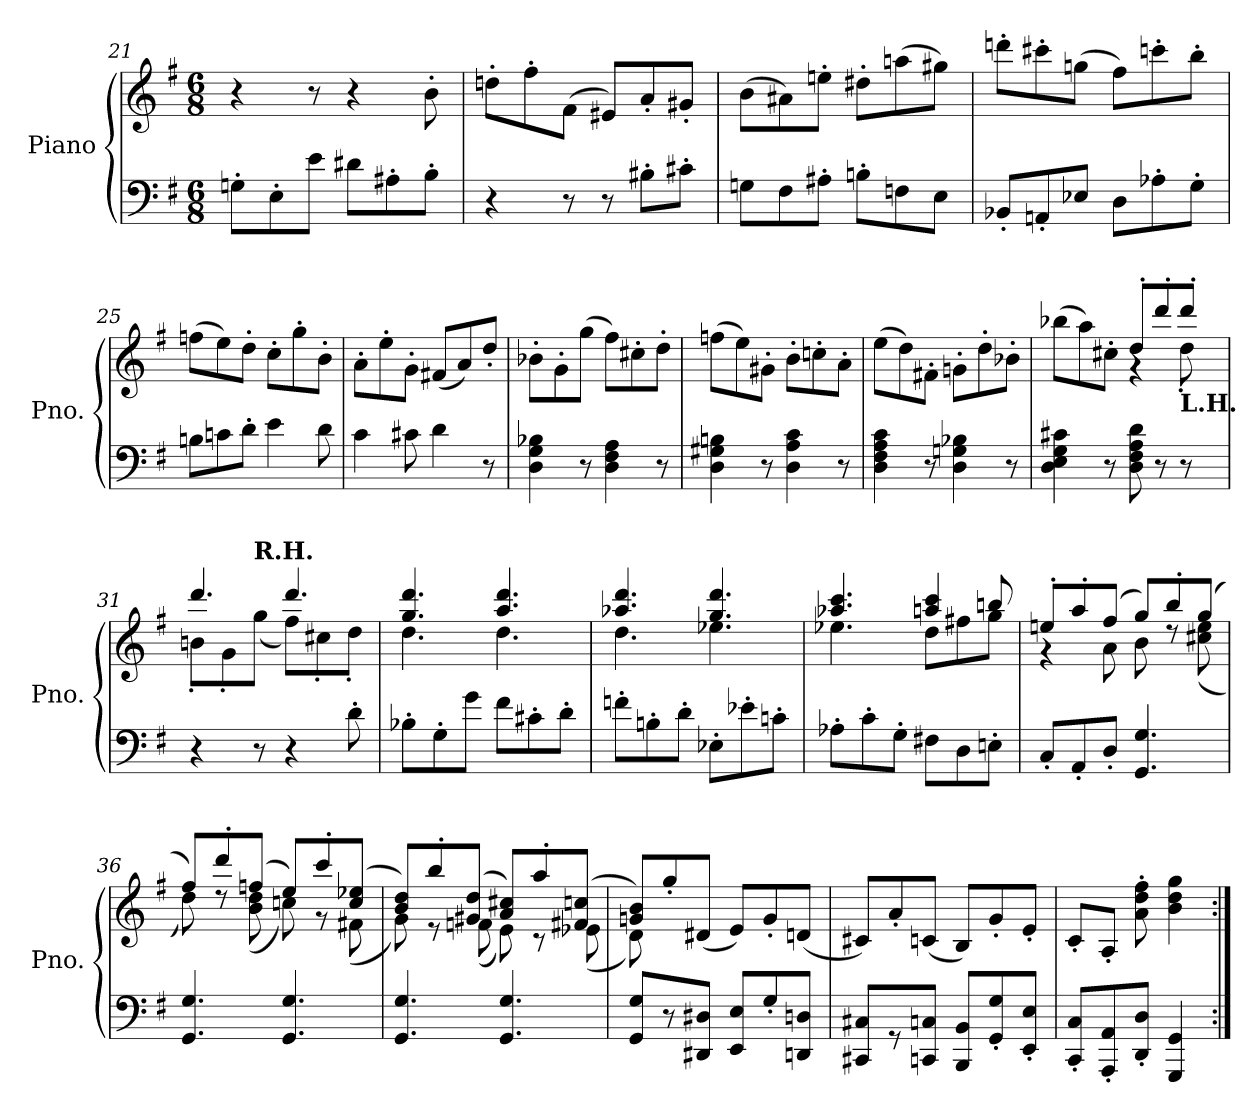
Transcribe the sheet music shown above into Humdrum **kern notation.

**kern	**kern
*part1	*part1
*staff2	*staff1
*I"Piano	*
*I'Pno.	*
*clefF4	*clefG2
*k[f#]	*k[f#]
*M6/8	*M6/8
=21	=21
8Gn'\L	4r
8E'\	.
8e\J	8r
8d#X\L	4r
8A#X'\	.
8B'\J	8b'\
=22	=22
4r	8ddn'\L
.	8ff#'\
8r	(8f#\J
8r	8e#X/L)
8B#X'\L	8a'/
8c#X'\J	8g#X'/J
!!LO:LB:g=z
=23	=23
8Gn\L	(8b\L
8F#\	8a#X\)
8A#X'\J	8een'\J
8Bn'\L	8dd#X'\L
8Fn\	(8aan\
8E\J	8gg#X\J)
=24	=24
8BB-X'/L	8dddn'\L
8AAn'/	8ccc#X'\
8E-X/J	(8ggn\J
8D\L	8ff#\L)
8A-X'\	8cccn'\
8G'\J	8bb'\J
=25	=25
8Bn\L	(8ffn\L
8cn\	8ee\)
8d'\J	8dd'\J
4e\	8cc'\L
.	8gg'\
8d\	8b'\J
=26	=26
4c\	8a'\L
.	8ee'\
8c#X\	8g'\J
4d\	(8f#X/L
.	8a/)
8r	8dd'/J
=27	=27
4D\ 4G\ 4B-X\	8b-X'\L
.	8g'\
8r	(8gg\J
4D\ 4F#\ 4A\	8ff#\L)
.	8cc#X'\
8r	8dd'\J
!!LO:LB:g=z
=28	=28
4D\ 4G#X\ 4Bn\	(8ffn\L
.	8ee\)
8r	8g#X'\J
4D\ 4A\ 4c\	8b'\L
.	8ccn'\
8r	8a'\J
=29	=29
4D\ 4F#\ 4A\ 4c\	(8ee\L
.	8dd\)
8r	8f#X'\J
4D\ 4Gn\ 4B-X\	8gn'\L
.	8dd'\
8r	8b-X'\J
=30	=30
*	*^
4D\ 4E\ 4G\ 4c#X\	(>8bb-X\L	4.ryy
.	8aa\)	.
8r	8cc#X'\J	.
8D\ 8F#\ 8A\ 8d\	8dd'/L	4rg
8r	8ddd'/	.
!	!LO:TX:b:B:t=L.H.	!
8r	8ddd'/J	8dd'\
=31	=31	=31
4r	4.ddd/	8bn'\L
.	.	8g'\
!	!	!LO:TX:a:B:t=R.H.
8r	.	(8gg\J
4r	4.ddd/	8ff#\L)
.	.	8cc#X'\
8d'\	.	8dd'\J
=32	=32	=32
8B-X'\L	4.gg/ 4.ddd/	4.dd\
8G'\	.	.
8g\J	.	.
8f#\L	4.aa/ 4.ddd/	4.dd\
8c#X'\	.	.
8d'\J	.	.
!!LO:LB:g=z	!!
=33	=33	=33
8fn'\L	4.aa-X/ 4.ddd/	4.dd\
8Bn'\	.	.
8d'\J	.	.
8E-X'\L	4.gg/ 4.ddd/	4.ee-X\
8e-X'\	.	.
8cn'\J	.	.
=34	=34	=34
8A-X'\L	4.aa-X/ 4.ccc/	4.ee-X\
8c'\	.	.
8G'\J	.	.
8F#X\L	4aan/ 4ccc/	8dd\L
8D\	.	8ff#X\
8En'\J	8bbn/	8gg\J
=35	=35	=35
8C'/L	8een'/L	4rg
8AA'/	8aa'/	.
8D'/J	(8ff#/J	8a\
4.GG/ 4.G/	8gg/L)	8b\
.	8bb'/	8rdd
.	(8gg/J	(8cc#X\ 8ee\
=36	=36	=36
4.GG/ 4.G/	8ff#/L)	8dd\)
.	8ddd'/	8rdd
.	(8ffn/J	(8b\ 8dd\
4.GG/ 4.G/	8ee/L)	8ccn\)
.	8ccc'/	8r
.	(8cc/ 8ee-X/J	(8f#X\
!!LO:LB:g=z	!!
=37	=37	=37
4.GG/ 4.G/	8b/ 8dd/L)	8g\)
.	8bb'/	8r
.	(8g#X/ 8dd/J	(8fn\
4.GG/ 4.G/	8a/ 8cc#X/L)	8e\)
.	8aa'/	8r
.	(8f#X/ 8ccn/J	(8e-X\
=38	=38	=38
8GG/ 8G/L	8gn/ 8b/L)	8d\)
8r	8gg'/	2ryy
8DD#X/ 8D#X/J	(8d#X/J	.
8EE/ 8E/L	8e/L)	.
8G'/	8g'/	.
8DDn/ 8Dn/J	(8dn/J	8ryy
*	*v	*v
=39	=39
8CC#X/ 8C#X/L	8c#X/L)
8r	8a'/
8CCn/ 8Cn/J	(8cn/J
8BBB/ 8BB/L	8B/L)
8GG/' 8G/'	8g'/
8EE/' 8E/'J	8e'/J
=40	=40
8CC/' 8C/'L	8c'/L
8AAA/' 8AA/'	8A'/J
8DD/' 8D/'J	8a\' 8dd\' 8ff#\'
4GGG/ 4GG/	4b\ 4dd\ 4gg\
=:|!	=:|!
*-	*-
